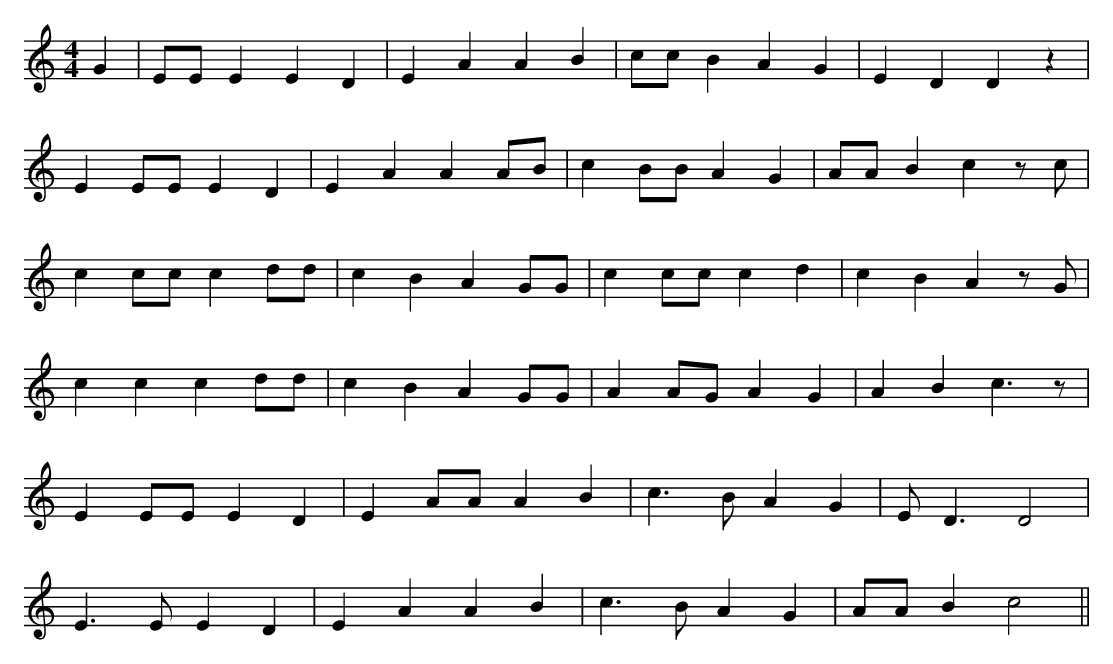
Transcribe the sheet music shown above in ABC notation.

X:1
M:4/4
K:C
G2|EEE2 E2D2|E2A2 A2B2|ccB2 A2G2|E2D2 D2z2|
E2EE E2D2|E2A2 A2AB|c2BB A2G2|AAB2 c2zc|
c2cc c2dd|c2B2 A2GG|c2cc c2d2|c2B2 A2zG|
c2c2 c2dd|c2B2 A2GG|A2AG A2G2|A2B2 c3z|
E2EE E2D2|E2AA A2B2|c3B A2G2|ED3 D4|
E3E E2D2|E2A2 A2B2|c3B A2G2|AAB2 c4||
